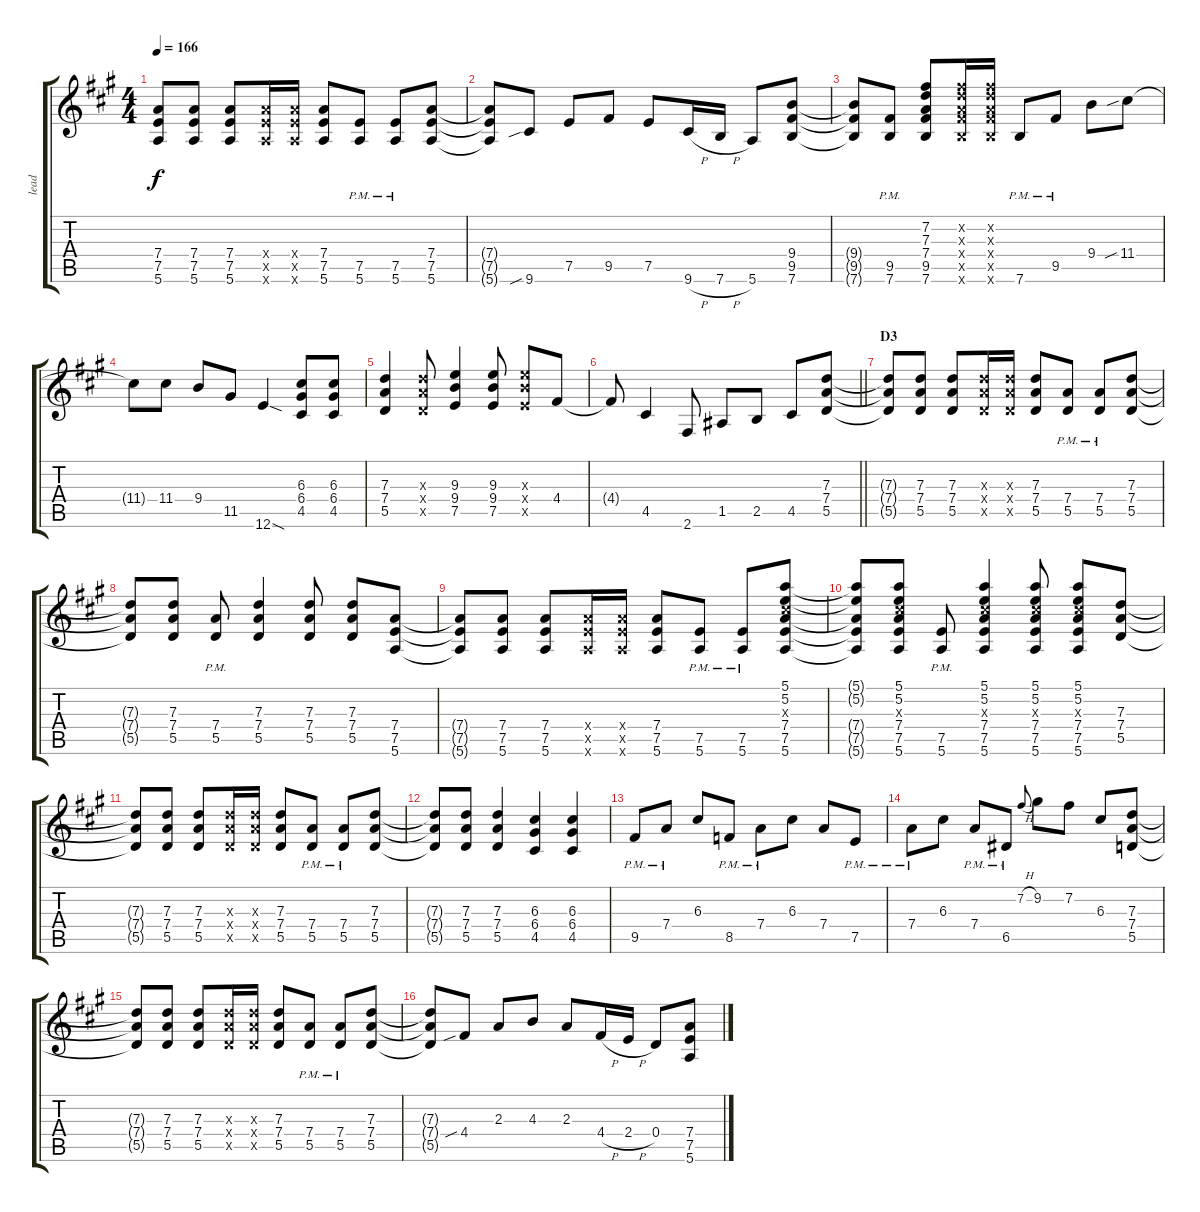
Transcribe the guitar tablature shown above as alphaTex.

\track ("lead" "lead") {instrument overdrivenguitar}
\staff {score tabs}
\tuning (E4 B3 G3 D3 A2 E2) {hide}
\ts (4 4)
\tempo 166
\clef g2
\ks a
(7.4{t} 7.5{t} 5.6{t}).8{dy f} (7.4 7.5 5.6).8 (7.4 7.5 5.6).8 (7.4{x} 7.5{x} 5.6{x}).16 (7.4{x} 7.5{x} 5.6{x}).16 (7.4 7.5 5.6).8 (7.5{pm} 5.6{pm}).8 (7.5{pm} 5.6{pm}).8 (7.4 7.5 5.6).8 |
(7.4{t} 7.5{t} 5.6{t}).8 9.6{sib}.8 7.5.8 9.5.8 7.5.8 9.6{h}.16 7.6{h}.16 5.6.8 (9.4 9.5 7.6).8 |
(9.4{t} 9.5{t} 7.6{t}).8 (9.5{pm} 7.6{pm}).8 (7.2 7.3 7.4 9.5 7.6).8 (7.2{x} 7.3{x} 7.4{x} 9.5{x} 7.6{x}).16 (7.2{x} 7.3{x} 7.4{x} 9.5{x} 7.6{x}).16 7.6{pm}.8 9.5{pm}.8 9.4.8 11.4{sib}.8 |
11.4{t}.8 11.4.8 9.4.8 11.5.8 12.6{sod}.4 (6.3 6.4 4.5).8 (6.3 6.4 4.5).8 |
(7.3 7.4 5.5).4 (7.3{x} 7.4{x} 5.5{x}).8 (9.3 9.4 7.5).4 (9.3 9.4 7.5).8 (9.3{x} 9.4{x} 7.5{x}).8 4.4.8 |
\barLineRight lightlight
4.4{t}.8 4.5.4 2.6.8 1.5.8 2.5.8 4.5.8 (7.3 7.4 5.5).8 |
\section ("" "D3")
(7.3{t} 7.4{t} 5.5{t}).8 (7.3 7.4 5.5).8 (7.3 7.4 5.5).8 (7.3{x} 7.4{x} 5.5{x}).16 (7.3{x} 7.4{x} 5.5{x}).16 (7.3 7.4 5.5).8 (7.4{pm} 5.5{pm}).8 (7.4{pm} 5.5{pm}).8 (7.3 7.4 5.5).8 |
(7.3{t} 7.4{t} 5.5{t}).8 (7.3 7.4 5.5).8 (7.4{pm} 5.5{pm}).8 (7.3 7.4 5.5).4 (7.3 7.4 5.5).8 (7.3 7.4 5.5).8 (7.4 7.5 5.6).8 |
(7.4{t} 7.5{t} 5.6{t}).8 (7.4 7.5 5.6).8 (7.4 7.5 5.6).8 (7.4{x} 7.5{x} 5.6{x}).16 (7.4{x} 7.5{x} 5.6{x}).16 (7.4 7.5 5.6).8 (7.5{pm} 5.6{pm}).8 (7.5{pm} 5.6{pm}).8 (5.1 5.2 6.3{x} 7.4 7.5 5.6).8 |
(5.1{t} 5.2{t} 7.4{t} 7.5{t} 5.6{t}).8 (5.1 5.2 6.3{x} 7.4 7.5 5.6).8 (7.5{pm} 5.6{pm}).8 (5.1 5.2 6.3{x} 7.4 7.5 5.6).4 (5.1 5.2 6.3{x} 7.4 7.5 5.6).8 (5.1 5.2 6.3{x} 7.4 7.5 5.6).8 (7.3 7.4 5.5).8 |
(7.3{t} 7.4{t} 5.5{t}).8 (7.3 7.4 5.5).8 (7.3 7.4 5.5).8 (7.3{x} 7.4{x} 5.5{x}).16 (7.3{x} 7.4{x} 5.5{x}).16 (7.3 7.4 5.5).8 (7.4{pm} 5.5{pm}).8 (7.4{pm} 5.5{pm}).8 (7.3 7.4 5.5).8 |
(7.3{t} 7.4{t} 5.5{t}).8 (7.3 7.4 5.5).8 (7.3 7.4 5.5).4 (6.3 6.4 4.5).4 (6.3 6.4 4.5).4 |
9.5{pm}.8 7.4{pm}.8 6.3.8 8.5{pm}.8 7.4{pm}.8 6.3.8 7.4.8 7.5{pm}.8 |
7.4{pm}.8 6.3.8 7.4{pm}.8 6.5{pm}.8 7.2{h}.8{gr onbeat} 9.2.8 7.2.8 6.3.8 (7.3 7.4 5.5).8 |
(7.3{t} 7.4{t} 5.5{t}).8 (7.3 7.4 5.5).8 (7.3 7.4 5.5).8 (7.3{x} 7.4{x} 5.5{x}).16 (7.3{x} 7.4{x} 5.5{x}).16 (7.3 7.4 5.5).8 (7.4{pm} 5.5{pm}).8 (7.4{pm} 5.5{pm}).8 (7.3 7.4 5.5).8 |
(7.3{t} 7.4{t} 5.5{t}).8 4.4{sib}.8 2.3.8 4.3.8 2.3.8 4.4{h}.16 2.4{h}.16 0.4.8 (7.4 7.5 5.6).8
